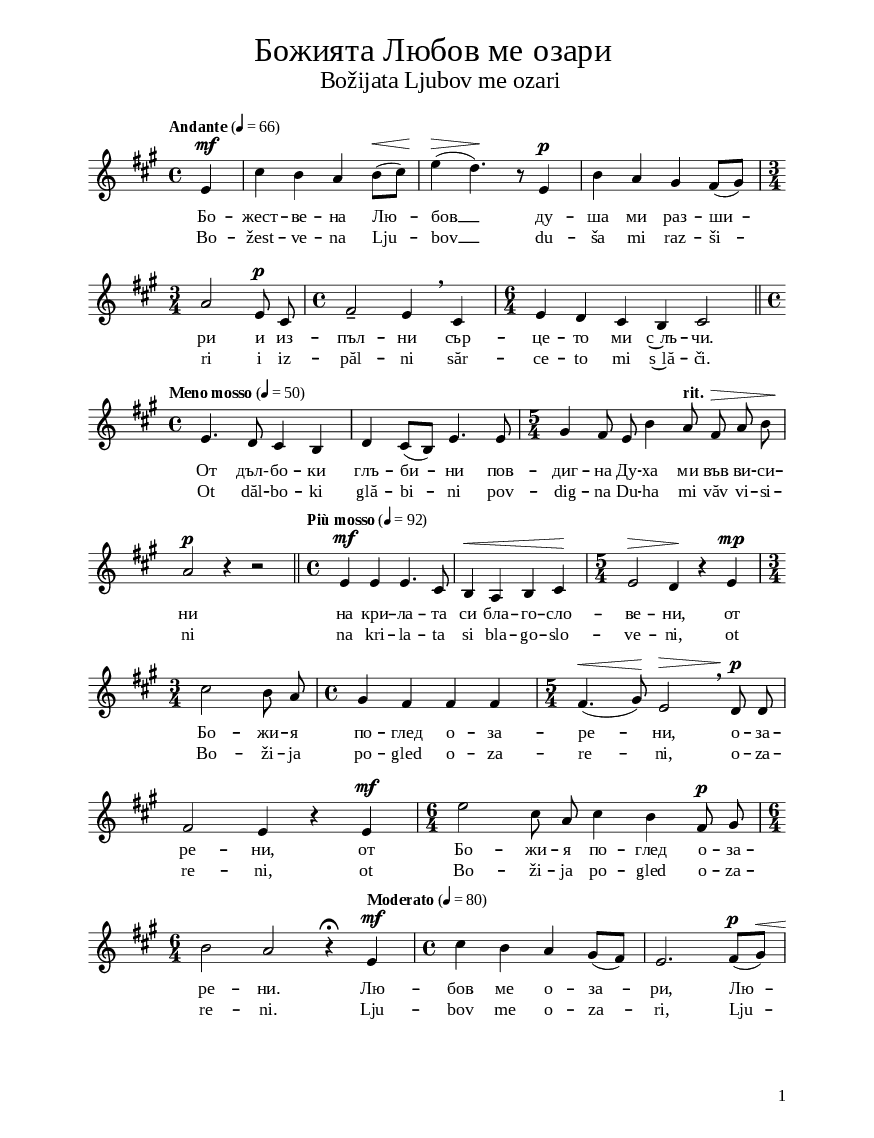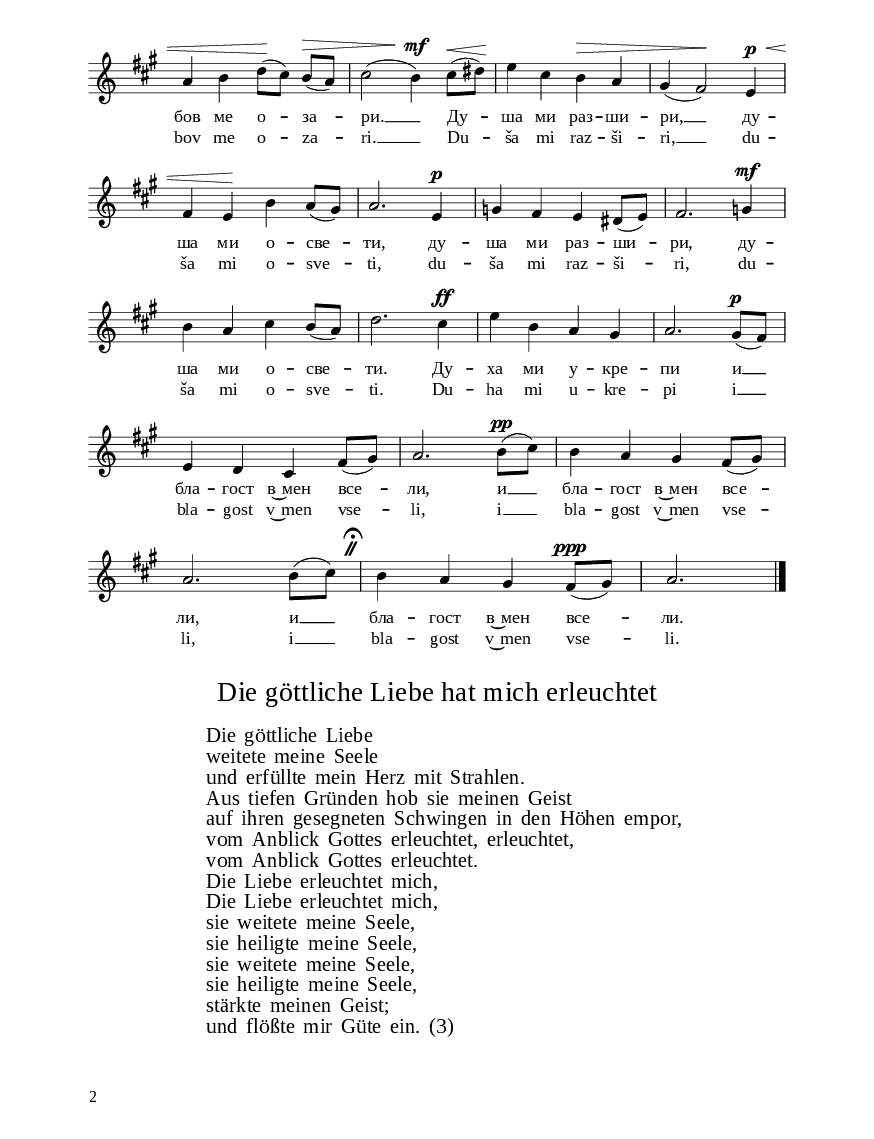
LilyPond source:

\version "2.24.1"

% include paper part and global functions
\include "include/globals.ily"

\bookpart {
  \label #'ref206
  \tocItem \markup "Божията Любов ме озари – Božijata Ljubov me ozari  "
  \include "include/bookpart-paper.ily"
  \score {
    \include "include/score-layout.ily"

    \new Voice \absolute {
      \clef treble
      \key a \major
      \time 4/4
      \tempoFunc "Andante" 4 "66"
      \autoBeamOff
      \partial 4
      e'4 ^\mf  | % 2
      cis''4  b'4  a'4  b'8 ( [ ^\<
      cis''8 ) ] | % 3
      e''4 ( ^\! ^\>  d''4. ) \! r8  e'4^\p | % 4
      b'4  a'4  gis'4  fis'8 ( [
      gis'8 ) ] \break| % 5
      \time 3/4  | % 5
      a'2  e'8  ^\p  cis'8   | % 6
      \time 4/4  | % 6
      fis'2 --  e'4   \breathe cis'4 | % 7
      \time 6/4  | % 7
      e'4  d'4  cis'4  b4  cis'2 \bar
      "||"
      \time 4/4  \break | % 8
      | % 8
      \tempoFunc "Meno mosso" 4 "50"
      e'4.  d'8  cis'4  b4 | % 9
      d'4  cis'8 ( [  b8 ) ]  e'4.  e'8
      |
      \time 5/4  |
      gis'4  fis'8   e'8  b'4 \tempo "rit." a'8
      fis'8 ^\>  a'8  b'8
      \break | % 11
      a'2 ^\! ^\p r4 r2 \bar "||"
      \time 4/4   | % 12
      \tempoFunc "Più mosso" 4 "92" e'4 ^\mf

      e'4
      e'4.   cis'8 | % 13
      b4 ^\<  a4  b4  cis'4 ^\!  | % 14
      \time 5/4  | % 14
      e'2 ^\>  d'4 ^\! r4  e'4 ^\mp \break | % 15
      \time 3/4  | % 15
      cis''2  b'8   a'8  | % 16
      \time 4/4  | % 16
      gis'4  fis'4  fis'4  fis'4 | % 17
      \time 5/4  | % 17
      fis'4. ( ^\<  gis'8 ) ^\!  e'2 ^\> \breathe d'8 
      ^\!  ^\p  d'8 \break | % 18
      fis'2  e'4 r4  e'4 ^\mf | % 19
      \time 6/4  | % 19
      e''2  cis''8   a'8   cis''4
      b'4  fis'8  ^\p  gis'8 | \time 6/4 \break 

      b'2  a'2 r4 ^\fermata
      \tempoFunc "Moderato" 4 "80"
      e'4
      ^\mf | % 21
      \time 4/4  | % 21
      cis''4  b'4  a'4  gis'8 ( [
      fis'8 ) ]  | % 22
      e'2.  fis'8 ( [ ^\p  gis'8 ) ] ^\< \break | % 23
      a'4  b'4  d''8 ( [ ^\!  cis''8 )
      ]  b'8 ( [ ^\>  a'8 ) ] | % 24
      cis''2 (  b'4 ) ^\! ^\mf  cis''8 ( [ ^\<
      dis''8 ) ] | % 25
      e''4 ^\!  cis''4  b'4 ^\>  a'4 | % 26
      gis'4 (  fis'2 ) ^\!  e'4 ^\p ^\< \break | % 27
      fis'4  e'4 ^\! b'4  a'8 ( [
      gis'8 ) ] | % 28
      a'2.  e'4 ^\p | % 29
      g'4  fis'4  e'4  dis'8 ( [  e'8
      ) ] |
      fis'2.  g'4 ^\mf \break | % 31
      b'4  a'4  cis''4  b'8 ( [  a'8
      ) ] | % 32
      d''2.  cis''4 ^\ff  | % 33
      e''4  b'4  a'4  gis'4 | % 34
      a'2.  gis'8 ( [ ^\p  fis'8 ) ] \break | % 35
      e'4  d'4  cis'4  fis'8 ( [  gis'8
      ) ] | % 36
      a'2.  b'8 ( [ ^\pp  cis''8 ) ]
      | % 37
      b'4  a'4  gis'4  fis'8 ( [
      gis'8 ) ] | \break % 38
      a'2.  b'8 ( [  cis''8 ) ]
      ^\markup { 
        \override #'(baseline-skip . 1.2)        
        \column {
          \line { "   " \musicglyph #"scripts.ufermata"}
          \line { "   " \musicglyph #"scripts.caesura.straight" }
        } 
      }
      | % 39
      b'4  a'4  gis'4  fis'8 ( [ ^\ppp
      gis'8 ) ] |
      a'2. \bar "|."
    }

    \addlyrics {
      Бо -- жест -- ве -- на Лю -- бов __
      ду -- ша ми раз -- ши -- ри
      и из -- пъл -- ни сър -- це -- то
      ми с~лъ -- чи. От "дъл-" -- бо -- ки
      глъ -- би -- ни пов -- диг -- на
      Ду -- ха ми във ви -- си -- ни на
      кри -- ла -- та си бла -- го -- сло
      -- ве -- ни, от Бо -- жи -- я по --
      глед о -- за -- ре -- ни, о -- за
      -- ре -- ни, от Бо -- жи -- я по --
      глед о -- за -- ре -- ни. Лю -- бов
      ме о -- за -- ри, Лю -- бов
      ме о -- за -- ри. __ Ду --
      ша ми раз -- ши -- ри,  __ ду --
      ша ми о -- све  -- ти, ду -- ша
      ми раз -- ши  -- ри, ду -- ша ми
      о -- све -- ти. Ду -- ха ми у --
      кре -- пи и __  бла -- гост в~мен
      все -- ли, и __ бла -- гост
      в~мен все -- ли, и __ бла --
      гост в~мен все -- ли.}
      \addlyrics {
      Bo -- žest -- ve -- na Lju -- bov __
      du -- ša mi raz -- ši -- ri
      i iz -- păl -- ni săr -- ce -- to
      mi s~lă -- či. Ot dăl -- bo -- ki
      glă -- bi -- ni pov -- dig -- na
      Du -- ha mi văv vi -- si -- ni na
      kri -- la -- ta si bla -- go -- slo
      -- ve -- ni, ot Bo -- ži -- ja po --
      gled o -- za -- re -- ni, o -- za
      -- re -- ni, ot Bo -- ži -- ja po --
      gled o -- za -- re -- ni. Lju -- bov
      me o -- za -- ri, Lju -- bov
      me o -- za -- ri. __ Du --
      ša mi raz -- ši -- ri,  __ du --
      ša mi o -- sve  -- ti, du -- ša
      mi raz -- ši  -- ri, du -- ša mi
      o -- sve -- ti. Du -- ha mi u --
      kre -- pi i __  bla -- gost v~men
      vse -- li, i __ bla -- gost
      v~men vse -- li, i  __ bla --
      gost v~men vse -- li.}


        \header {
          title = \titleFunc "Божията Любов ме озари " " Božijata Ljubov me ozari"
        }

        \midi{}

      } % score



      % include foreign translation(s) of the song
      \version "2.22.1"

\markup \fill-line { \fontsize #deTitleFontSize "Die göttliche Liebe hat mich erleuchtet" }
\markup \null
\markup \null
\markup \fontsize #deCoupletFontSize {
  \hspace #10
  \override #`(baseline-skip . ,deCoupletBaselineSkip)

  \column {


    \line { " "Die göttliche Liebe   }

    \line { " "weitete meine Seele  }

    \line { " "und erfüllte mein Herz mit Strahlen.  }

    \line { " "Aus tiefen Gründen hob sie meinen Geist  }

    \line { " "auf ihren gesegneten Schwingen in den Höhen empor,   }

    \line { " "vom Anblick Gottes erleuchtet, erleuchtet,  }

    \line { " "vom Anblick Gottes erleuchtet.   }


    \line { " "Die Liebe erleuchtet mich,   }

    \line { " "Die Liebe erleuchtet mich,  }

    \line { " "sie weitete meine Seele,   }

    \line { " "sie heiligte meine Seele,   }

    \line { " "sie weitete meine Seele,   }

    \line { " "sie heiligte meine Seele,   }

    \line { " "stärkte meinen Geist;   }

    \line { " "und flößte mir Güte ein. (3)  }
  }
}


    } % bookpart

    % Più mosso
    %
